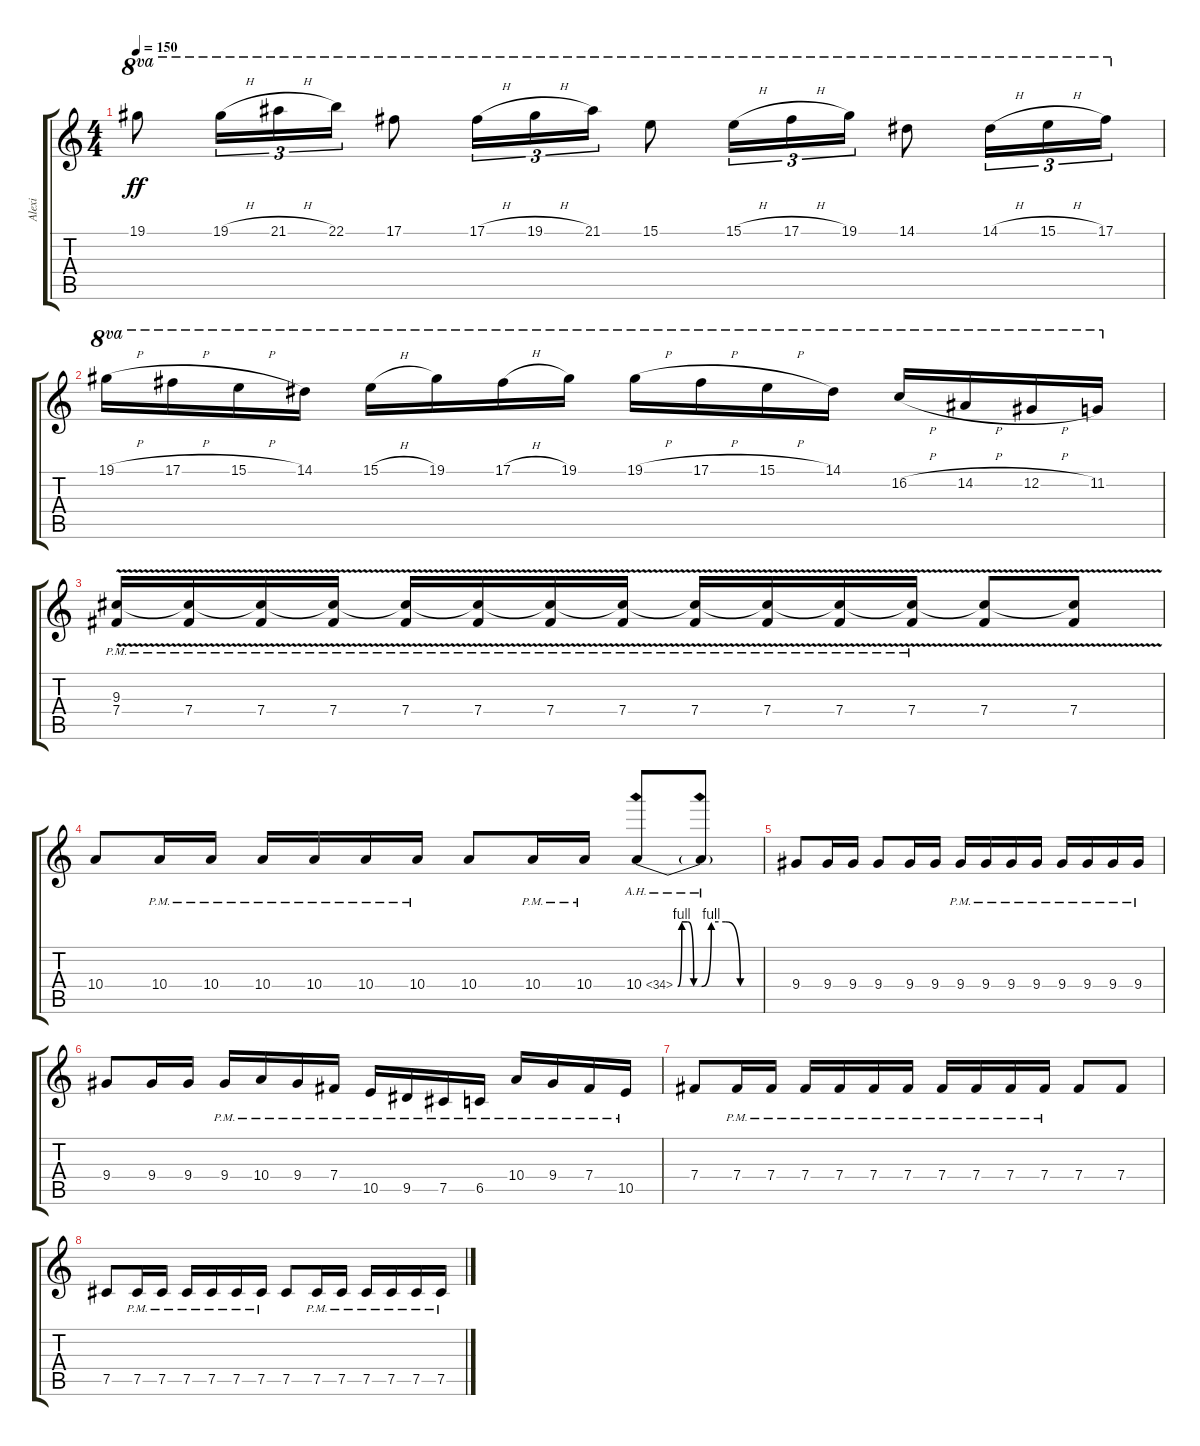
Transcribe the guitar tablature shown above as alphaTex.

\track ("Alexi" "Alexi") {instrument distortionguitar}
\staff {score tabs}
\tuning (Db4 Ab3 E3 B2 Gb2 Db2) {hide}
\ts (4 4)
\tempo 150
\clef g2
\ks c
19.1.8{ot 8va dy ff} 19.1{h}.16{tu (3 2) ot 8va} 21.1{h}.16{tu (3 2) ot 8va} 22.1.16{tu (3 2) ot 8va} 17.1.8{ot 8va} 17.1{h}.16{tu (3 2) ot 8va} 19.1{h}.16{tu (3 2) ot 8va} 21.1.16{tu (3 2) ot 8va} 15.1.8{ot 8va} 15.1{h}.16{tu (3 2) ot 8va} 17.1{h}.16{tu (3 2) ot 8va} 19.1.16{tu (3 2) ot 8va} 14.1.8{ot 8va} 14.1{h}.16{tu (3 2) ot 8va} 15.1{h}.16{tu (3 2) ot 8va} 17.1.16{tu (3 2) ot 8va} |
19.1{h}.16{ot 8va} 17.1{h}.16{ot 8va} 15.1{h}.16{ot 8va} 14.1.16{ot 8va} 15.1{h}.16{ot 8va} 19.1.16{ot 8va} 17.1{h}.16{ot 8va} 19.1.16{ot 8va} 19.1{h}.16{ot 8va} 17.1{h}.16{ot 8va} 15.1{h}.16{ot 8va} 14.1.16{ot 8va} 16.2{h}.16{ot 8va} 14.2{h}.16{ot 8va} 12.2{h}.16{ot 8va} 11.2.16{ot 8va} |
(9.3{v pm} 7.4{v pm}).16 (9.3{v pm t} 7.4{v pm}).16 (9.3{v pm t} 7.4{v pm}).16 (9.3{v pm t} 7.4{v pm}).16 (9.3{v pm t} 7.4{v pm}).16 (9.3{v pm t} 7.4{v pm}).16 (9.3{v pm t} 7.4{v pm}).16 (9.3{v pm t} 7.4{v pm}).16 (9.3{v pm t} 7.4{v pm}).16 (9.3{v pm t} 7.4{v pm}).16 (9.3{v pm t} 7.4{v pm}).16 (9.3{v pm t} 7.4{v pm}).16 (9.3{v t} 7.4{v}).8 (9.3{v t} 7.4{v}).8 |
10.4.8 10.4{pm}.16 10.4{pm}.16 10.4{pm}.16 10.4{pm}.16 10.4{pm}.16 10.4{pm}.16 10.4.8 10.4{pm}.16 10.4{pm}.16 10.4{be (custom 0 0 10 4 25 4 40 0 60 0) ah 24}.8 10.4{be (custom 0 0 10 4 25 4 40 0 60 0) ah 24 t}.8 |
9.4.8 9.4.16 9.4.16 9.4.8 9.4.16 9.4.16 9.4{pm}.16 9.4{pm}.16 9.4{pm}.16 9.4{pm}.16 9.4{pm}.16 9.4{pm}.16 9.4{pm}.16 9.4{pm}.16 |
9.4.8 9.4.16 9.4.16 9.4{pm}.16 10.4{pm}.16 9.4{pm}.16 7.4{pm}.16 10.5{pm}.16 9.5{pm}.16 7.5{pm}.16 6.5{pm}.16 10.4{pm}.16 9.4{pm}.16 7.4{pm}.16 10.5{pm}.16 |
7.4.8 7.4{pm}.16 7.4{pm}.16 7.4{pm}.16 7.4{pm}.16 7.4{pm}.16 7.4{pm}.16 7.4{pm}.16 7.4{pm}.16 7.4{pm}.16 7.4{pm}.16 7.4.8 7.4.8 |
7.5.8 7.5{pm}.16 7.5{pm}.16 7.5{pm}.16 7.5{pm}.16 7.5{pm}.16 7.5{pm}.16 7.5.8 7.5{pm}.16 7.5{pm}.16 7.5{pm}.16 7.5{pm}.16 7.5{pm}.16 7.5{pm}.16
